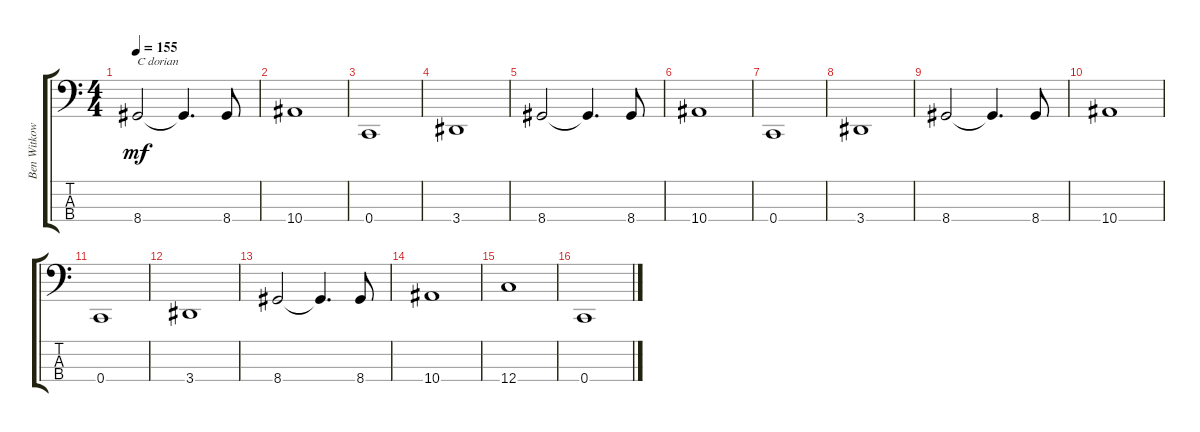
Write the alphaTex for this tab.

\track ("Ben Witkowski" "Ben Witkow") {instrument electricbassfinger}
\staff {score tabs}
\tuning (F2 C2 G1 C1) {hide}
\ts (4 4)
\tempo 155
\clef f4
\ks c
8.4.2{txt "C dorian" dy mf instrument electricbassfinger} 8.4{t}.4{d} 8.4.8 |
10.4.1 |
0.4.1 |
3.4.1 |
8.4.2 8.4{t}.4{d} 8.4.8 |
10.4.1 |
0.4.1 |
3.4.1 |
8.4.2 8.4{t}.4{d} 8.4.8 |
10.4.1 |
0.4.1 |
3.4.1 |
8.4.2 8.4{t}.4{d} 8.4.8 |
10.4.1 |
12.4.1 |
0.4.1
